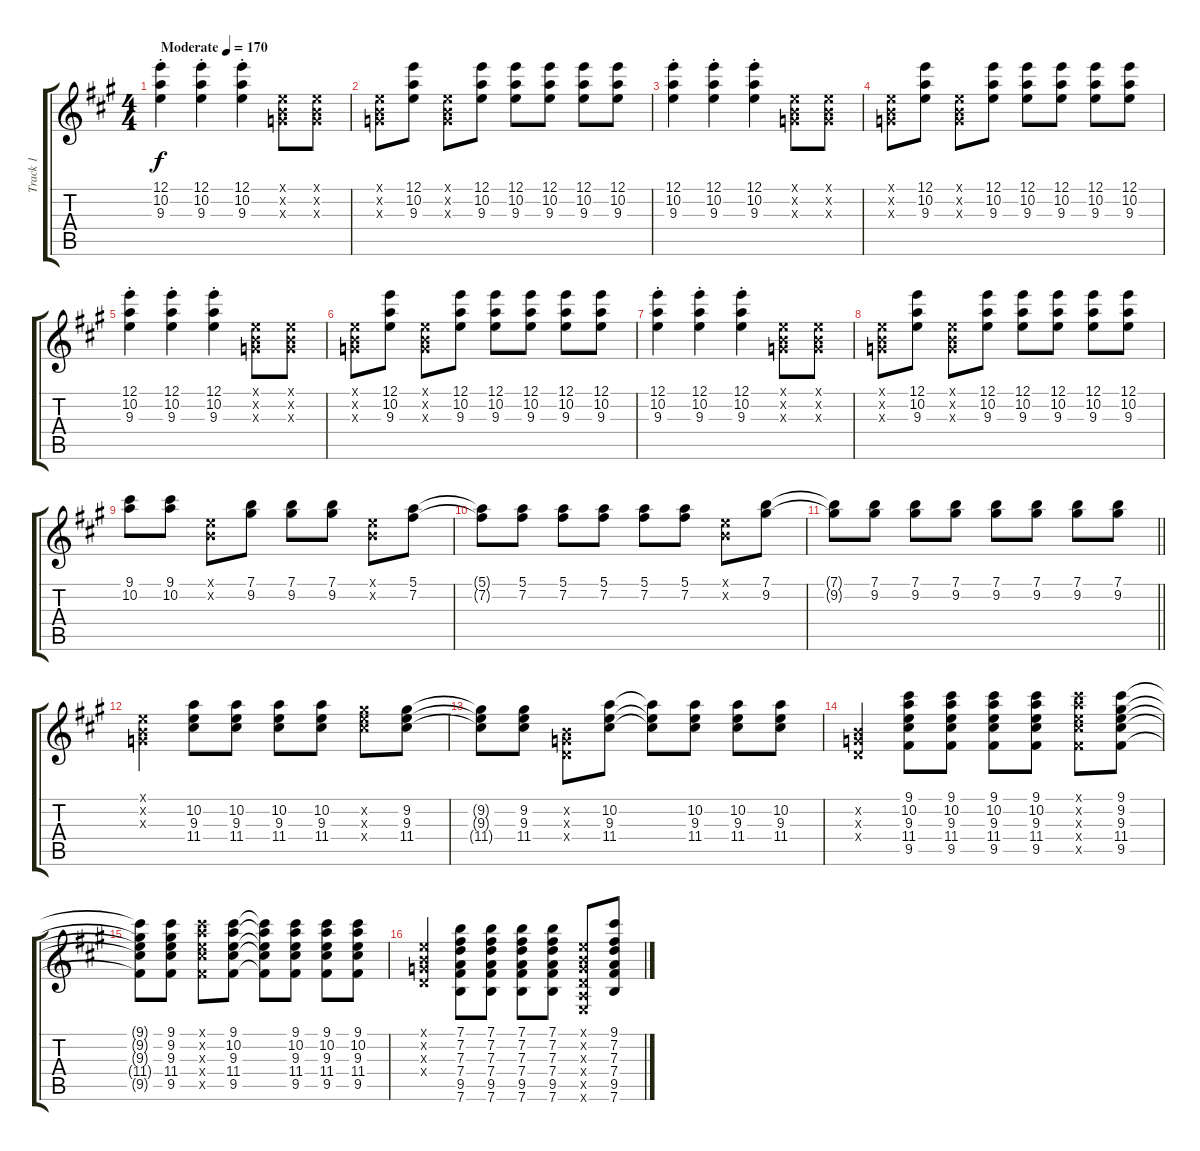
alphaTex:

\track ("Track 1" "Track 1") {instrument acousticguitarnylon}
\staff {score tabs}
\tuning (E4 B3 G3 D3 A2 E2) {hide}
\ts (4 4)
\tempo (170 "Moderate")
\clef g2
\ks a
(12.1{st} 10.2{st} 9.3{st}).4{dy f volume 4 instrument acousticguitarsteel} (12.1{st} 10.2{st} 9.3{st}).4 (12.1{st} 10.2{st} 9.3{st}).4 (0.1{x} 0.2{x} 0.3{x}).8 (0.1{x} 0.2{x} 0.3{x}).8 |
(0.1{x} 0.2{x} 0.3{x}).8{volume 7} (12.1 10.2 9.3).8 (0.1{x} 0.2{x} 0.3{x}).8 (12.1 10.2 9.3).8 (12.1 10.2 9.3).8 (12.1 10.2 9.3).8 (12.1 10.2 9.3).8 (12.1 10.2 9.3).8 |
(12.1{st} 10.2{st} 9.3{st}).4{volume 9} (12.1{st} 10.2{st} 9.3{st}).4 (12.1{st} 10.2{st} 9.3{st}).4 (0.1{x} 0.2{x} 0.3{x}).8 (0.1{x} 0.2{x} 0.3{x}).8 |
(0.1{x} 0.2{x} 0.3{x}).8{volume 11} (12.1 10.2 9.3).8 (0.1{x} 0.2{x} 0.3{x}).8 (12.1 10.2 9.3).8 (12.1 10.2 9.3).8 (12.1 10.2 9.3).8 (12.1 10.2 9.3).8 (12.1 10.2 9.3).8 |
(12.1{st} 10.2{st} 9.3{st}).4{volume 13} (12.1{st} 10.2{st} 9.3{st}).4 (12.1{st} 10.2{st} 9.3{st}).4 (0.1{x} 0.2{x} 0.3{x}).8 (0.1{x} 0.2{x} 0.3{x}).8 |
(0.1{x} 0.2{x} 0.3{x}).8 (12.1 10.2 9.3).8 (0.1{x} 0.2{x} 0.3{x}).8 (12.1 10.2 9.3).8 (12.1 10.2 9.3).8 (12.1 10.2 9.3).8 (12.1 10.2 9.3).8 (12.1 10.2 9.3).8 |
(12.1{st} 10.2{st} 9.3{st}).4 (12.1{st} 10.2{st} 9.3{st}).4 (12.1{st} 10.2{st} 9.3{st}).4 (0.1{x} 0.2{x} 0.3{x}).8 (0.1{x} 0.2{x} 0.3{x}).8 |
(0.1{x} 0.2{x} 0.3{x}).8 (12.1 10.2 9.3).8 (0.1{x} 0.2{x} 0.3{x}).8 (12.1 10.2 9.3).8 (12.1 10.2 9.3).8 (12.1 10.2 9.3).8 (12.1 10.2 9.3).8 (12.1 10.2 9.3).8 |
(9.1 10.2).8 (9.1 10.2).8 (0.1{x} 0.2{x}).8 (7.1 9.2).8 (7.1 9.2).8 (7.1 9.2).8 (0.1{x} 0.2{x}).8 (5.1 7.2).8 |
(5.1{t} 7.2{t}).8 (5.1 7.2).8 (5.1 7.2).8 (5.1 7.2).8 (5.1 7.2).8 (5.1 7.2).8 (0.1{x} 0.2{x}).8 (7.1 9.2).8 |
\barLineRight lightlight
(7.1{t} 9.2{t}).8 (7.1 9.2).8 (7.1 9.2).8 (7.1 9.2).8 (7.1 9.2).8 (7.1 9.2).8 (7.1 9.2).8 (7.1 9.2).8 |
(0.1{x} 0.2{x} 0.3{x}).4 (10.2 9.3 11.4).8 (10.2 9.3 11.4).8 (10.2 9.3 11.4).8 (10.2 9.3 11.4).8 (9.2{x} 9.3{x} 11.4{x}).8 (9.2 9.3 11.4).8 |
(9.2{t} 9.3{t} 11.4{t}).8 (9.2 9.3 11.4).8 (0.2{x} 0.3{x} 0.4{x}).8 (10.2 9.3 11.4).8 (10.2{t} 9.3{t} 11.4{t}).8 (10.2 9.3 11.4).8 (10.2 9.3 11.4).8 (10.2 9.3 11.4).8 |
(0.2{x} 0.3{x} 0.4{x}).4 (9.1 10.2 9.3 11.4 9.5).8 (9.1 10.2 9.3 11.4 9.5).8 (9.1 10.2 9.3 11.4 9.5).8 (9.1 10.2 9.3 11.4 9.5).8 (9.1{x} 10.2{x} 9.3{x} 11.4{x} 9.5{x}).8 (9.1 9.2 9.3 11.4 9.5).8 |
(9.1{t} 9.2{t} 9.3{t} 11.4{t} 9.5{t}).8 (9.1 9.2 9.3 11.4 9.5).8 (9.1{x} 10.2{x} 9.3{x} 11.4{x} 9.5{x}).8 (9.1 10.2 9.3 11.4 9.5).8 (9.1{t} 10.2{t} 9.3{t} 11.4{t} 9.5{t}).8 (9.1 10.2 9.3 11.4 9.5).8 (9.1 10.2 9.3 11.4 9.5).8 (9.1 10.2 9.3 11.4 9.5).8 |
(0.1{x} 0.2{x} 0.3{x} 0.4{x}).4 (7.1 7.2 7.3 7.4 9.5 7.6).8 (7.1 7.2 7.3 7.4 9.5 7.6).8 (7.1 7.2 7.3 7.4 9.5 7.6).8 (7.1 7.2 7.3 7.4 9.5 7.6).8 (0.1{x} 0.2{x} 0.3{x} 0.4{x} 0.5{x} 0.6{x}).8 (9.1 7.2 7.3 7.4 9.5 7.6).8
